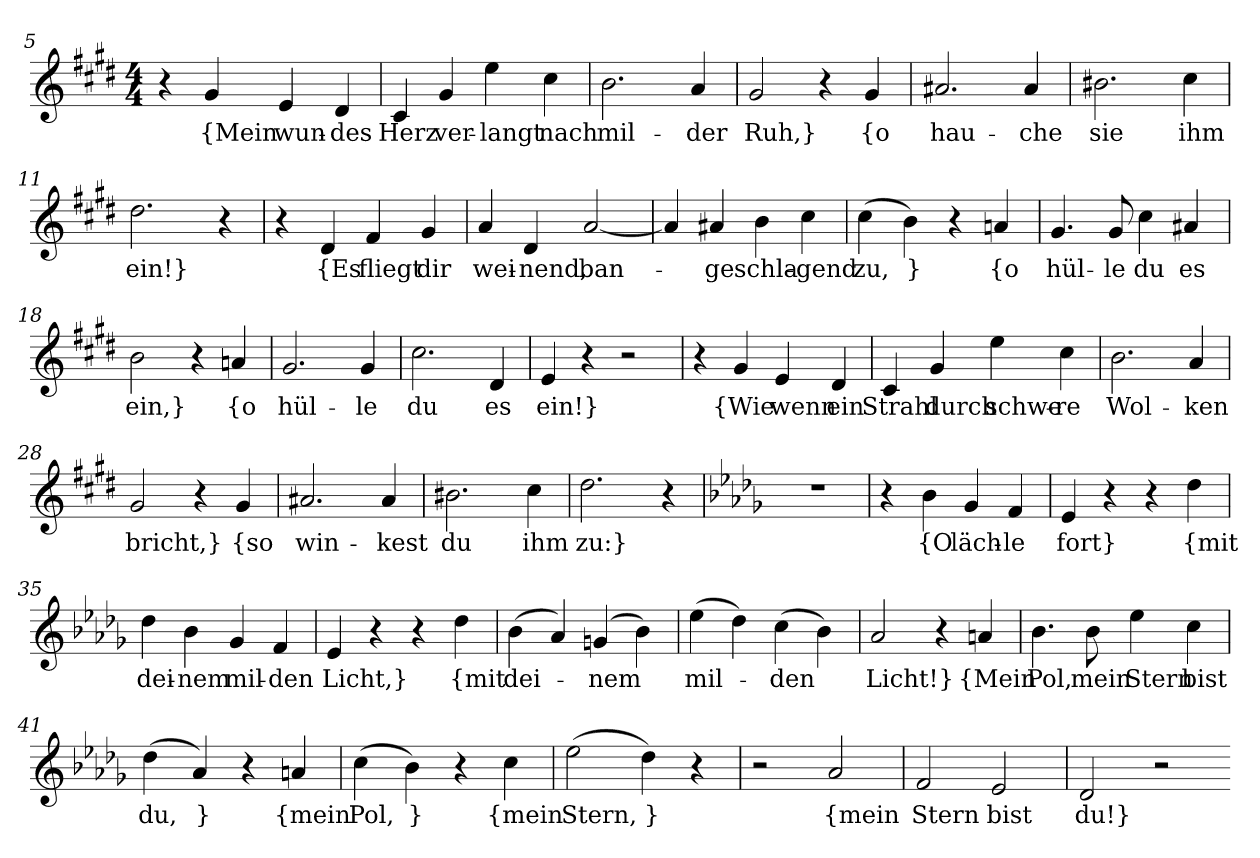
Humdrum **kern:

**kern	**text
*part1	*part1
*staff1	*staff1
*clefG2	*
*k[f#c#g#d#]	*
*M4/4	*
=5	=5
4r	.
4g#	{Mein
4e	wun-
4d#	-des
=6	=6
4c#	Herz
4g#	ver-
4ee	-langt
4cc#	nach
=7	=7
2.b	mil-
4a	-der
=8	=8
2g#	Ruh,}
4r	.
4g#	{o
=9	=9
2.a#X	hau-
4a#	-che
=10	=10
2.b#X	sie
4cc#	ihm
=11	=11
2.dd#	ein!}
4r	.
=13	=13
4r	.
4d#	{Es
4f#	fliegt
4g#	dir
=14	=14
4a	wei-
4d#	-nend,
[2a	ban-
=15	=15
4a]	.
4a#X	-ge
4b	schla-
4cc#	-gend
=16	=16
(4cc#	zu,
4b)	}
4r	.
4an	{o
=17	=17
4.g#	hül-
8g#	-le
4cc#	du
4a#X	es
=18	=18
2b	ein,}
4r	.
4an	{o
=19	=19
2.g#	hül-
4g#	-le
=20	=20
2.cc#	du
4d#	es
=21	=21
4e	ein!}
4r	.
2r	.
=25	=25
4r	.
4g#	{Wie
4e	wenn
4d#	ein
=26	=26
4c#	Strahl
4g#	durch
4ee	schwe-
4cc#	-re
=27	=27
2.b	Wol-
4a	-ken
=28	=28
2g#	bricht,}
4r	.
4g#	{so
=29	=29
2.a#X	win-
4a#	-kest
=30	=30
2.b#X	du
4cc#	ihm
=31	=31
2.dd#	zu:}
4r	.
=32	=32
*k[b-e-a-d-g-]	*
1r	.
=33	=33
4r	.
4b-	{O
4g-	läch-
4f	-le
=34	=34
4e-	fort}
4r	.
4r	.
4dd-	{mit
=35	=35
4dd-	dei-
4b-	-nem
4g-	mil-
4f	-den
=36	=36
4e-	Licht,}
4r	.
4r	.
4dd-	{mit
=37	=37
(4b-	dei-
4a-)	.
(4gn	-nem
4b-)	.
=38	=38
(4ee-	mil-
4dd-)	.
(4cc	-den
4b-)	.
=39	=39
2a-	Licht!}
4r	.
4an	{Mein
=40	=40
4.b-	Pol,
8b-	mein
4ee-	Stern
4cc	bist
=41	=41
(4dd-	du,
4a-)	}
4r	.
4an	{mein
=42	=42
(4cc	Pol,
4b-)	}
4r	.
4cc	{mein
=43	=43
(2ee-	Stern,
4dd-)	}
4r	.
=44	=44
2r	.
2a-	{mein
=45	=45
2f	Stern
2e-	bist
=46	=46
2d-	du!}
2r	.
=-	=-
*-	*-
